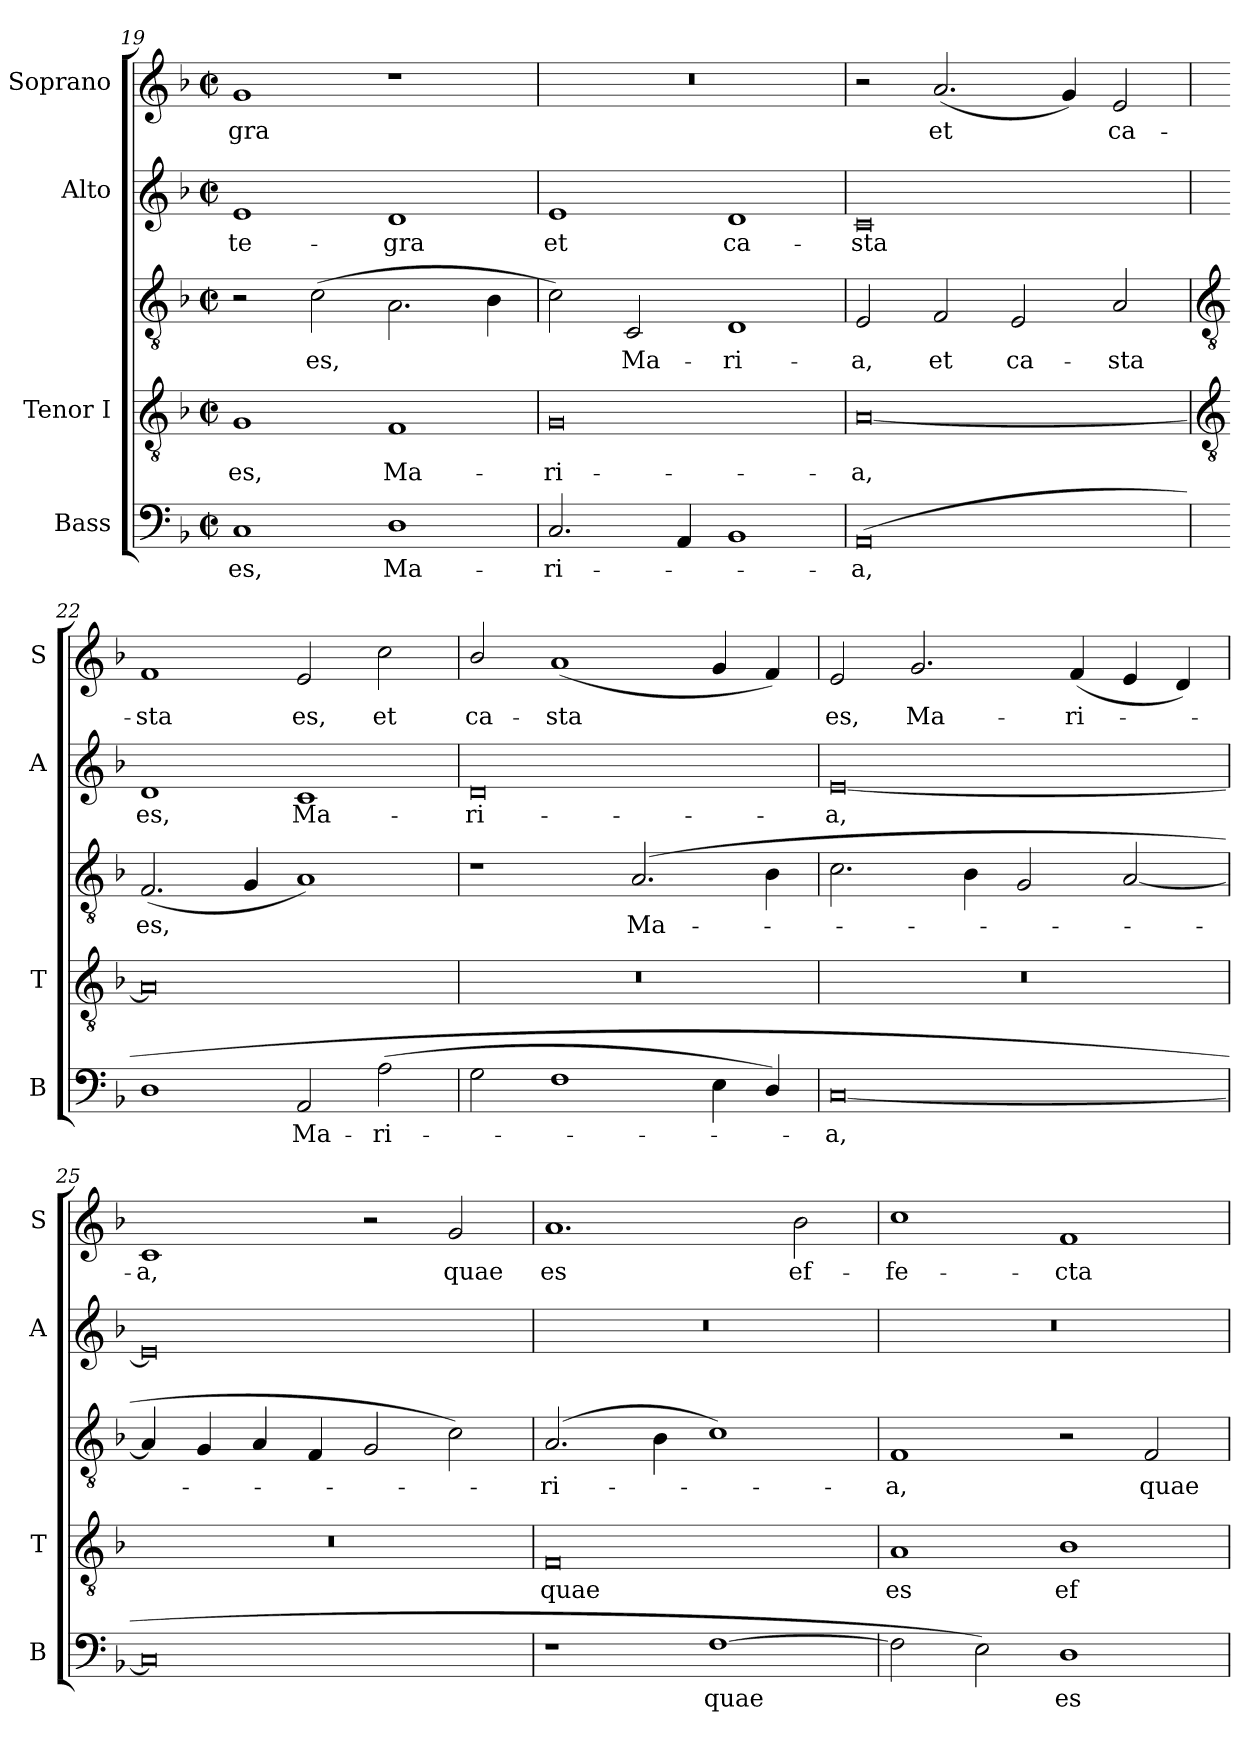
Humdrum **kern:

**kern	**text	**kern	**text	**kern	**text	**kern	**text	**kern	**text
*part4	*part4	*part3	*part3	*part3	*part3	*part2	*part2	*part1	*part1
*staff5	*staff5	*staff4	*staff4	*staff3	*staff3	*staff2	*staff2	*staff1	*staff1
*I"Bass	*	*I"Tenor I	*	*	*	*I"Alto	*	*I"Soprano	*
*I'B	*	*I'T	*	*	*	*I'A	*	*I'S	*
*clefF4	*	*clefGv2	*	*clefGv2	*	*clefG2	*	*clefG2	*
*k[b-]	*	*k[b-]	*	*k[b-]	*	*k[b-]	*	*k[b-]	*
*F:	*	*F:	*	*F:	*	*F:	*	*F:	*
*M4/2	*	*M4/2	*	*M4/2	*	*M4/2	*	*M4/2	*
*met(c|)	*	*met(c|)	*	*met(c|)	*	*met(c|)	*	*met(c|)	*
=19	=19	=19	=19	=19	=19	=19	=19	=19	=19
!	!LO:LY:b	!	!LO:LY:b	!	!	!	!LO:LY:b	!	!LO:LY:b
1C	es,	1G	es,	2r	.	1e	-te-	1g	gra
!	!	!	!	!	!LO:LY:b	!	!	!	!
.	.	.	.	(>2c	es,	.	.	.	.
!	!LO:LY:b	!	!LO:LY:b	!	!	!	!LO:LY:b	!	!
1D	Ma-	1F	Ma-	2.A\	.	1d	-gra	1r	.
.	.	.	.	4B-	.	.	.	.	.
=20	=20	=20	=20	=20	=20	=20	=20	=20	=20
!	!LO:LY:b	!	!LO:LY:b	!	!	!	!LO:LY:b	!	!
2.C	-ri-	0G	-ri-	2c)	.	1e	et	0r	.
!	!	!	!	!	!LO:LY:b	!	!	!	!
.	.	.	.	2C	-Ma-	.	.	.	.
4AA	.	.	.	.	.	.	.	.	.
!	!	!	!	!	!LO:LY:b	!	!LO:LY:b	!	!
1BB-	.	.	.	1D	-ri-	1d	ca-	.	.
=21	=21	=21	=21	=21	=21	=21	=21	=21	=21
!	!LO:LY:b	!	!LO:LY:b	!	!LO:LY:b	!	!LO:LY:b	!	!
(>0AA	a,	[0A	a,	2E	-a,	0c	-sta	2r	.
!	!	!	!	!	!LO:LY:b	!	!	!	!LO:LY:b
.	.	.	.	2F	et	.	.	(<2.a	et
!	!	!	!	!	!LO:LY:b	!	!	!	!
.	.	.	.	2E	ca-	.	.	.	.
.	.	.	.	.	.	.	.	4g)	.
!	!	!	!	!	!LO:LY:b	!	!	!	!LO:LY:b
.	.	.	.	2A	-sta	.	.	2e	ca-
!!LO:LB:g=z
=22	=22	=22	=22	=22	=22	=22	=22	=22	=22
*	*	*clefGv2	*	*clefGv2	*	*	*	*	*
!	!	!	!	!	!LO:LY:b	!	!LO:LY:b	!	!LO:LY:b
1D	.	0A]	.	(<2.F	es,	1d	es,	1f	-sta
.	.	.	.	4G	.	.	.	.	.
!	!LO:LY:b	!	!	!	!	!	!LO:LY:b	!	!LO:LY:b
2AA	Ma-	.	.	1A)	.	1c	Ma-	2e	es,
!	!LO:LY:b	!	!	!	!	!	!	!	!LO:LY:b
(>2A	-ri-	.	.	.	.	.	.	2cc	et
=23	=23	=23	=23	=23	=23	=23	=23	=23	=23
!	!	!	!	!	!	!	!LO:LY:b	!	!LO:LY:b
2G	.	0r	.	1r	.	0d	-ri-	2b-/	ca-
!	!	!	!	!	!	!	!	!	!LO:LY:b
1F	.	.	.	.	.	.	.	(<1a	-sta
!	!	!	!	!	!LO:LY:b	!	!	!	!
.	.	.	.	(>2.A	Ma-	.	.	.	.
4E	.	.	.	.	.	.	.	4g	.
4D/)	.	.	.	4B-	.	.	.	4f)	.
=24	=24	=24	=24	=24	=24	=24	=24	=24	=24
!	!LO:LY:b	!	!	!	!	!	!LO:LY:b	!	!LO:LY:b
[0C	a,	0r	.	2.c	.	[0e	-a,	2e	es,
!	!	!	!	!	!	!	!	!	!LO:LY:b
.	.	.	.	.	.	.	.	2.g	Ma-
.	.	.	.	4B-	.	.	.	.	.
.	.	.	.	2G	.	.	.	.	.
!	!	!	!	!	!	!	!	!	!LO:LY:b
.	.	.	.	.	.	.	.	(<4f	-ri-
.	.	.	.	[2A	.	.	.	4e	.
.	.	.	.	.	.	.	.	4d)	.
=25	=25	=25	=25	=25	=25	=25	=25	=25	=25
!	!	!	!	!	!	!	!	!	!LO:LY:b
0C]	.	0r	.	4A]	.	0e]	.	1c	a,
.	.	.	.	4G	.	.	.	.	.
.	.	.	.	4A	.	.	.	.	.
.	.	.	.	4F	.	.	.	.	.
.	.	.	.	2G	.	.	.	2r	.
!	!	!	!	!	!	!	!	!	!LO:LY:b
.	.	.	.	2c)	.	.	.	2g	quae
=26	=26	=26	=26	=26	=26	=26	=26	=26	=26
!	!	!	!LO:LY:b	!	!LO:LY:b	!	!	!	!LO:LY:b
1r	.	0F	quae	(>2.A	-ri-	0r	.	1.a	es
.	.	.	.	4B-	.	.	.	.	.
!	!LO:LY:b	!	!	!	!	!	!	!	!
[1F	quae	.	.	1c)	.	.	.	.	.
!	!	!	!	!	!	!	!	!	!LO:LY:b
.	.	.	.	.	.	.	.	2b-	ef-
=27	=27	=27	=27	=27	=27	=27	=27	=27	=27
!	!	!	!LO:LY:b	!	!LO:LY:b	!	!	!	!LO:LY:b
2F]	.	1A	es	1F	a,	0r	.	1cc	-fe-
2E)	.	.	.	.	.	.	.	.	.
!	!LO:LY:b	!	!LO:LY:b	!	!	!	!	!	!LO:LY:b
1D	es	1B-	ef-	2r	.	.	.	1f	-cta
!	!	!	!	!	!LO:LY:b	!	!	!	!
.	.	.	.	2F	quae	.	.	.	.
=	=	=	=	=	=	=	=	=	=
*-	*-	*-	*-	*-	*-	*-	*-	*-	*-
